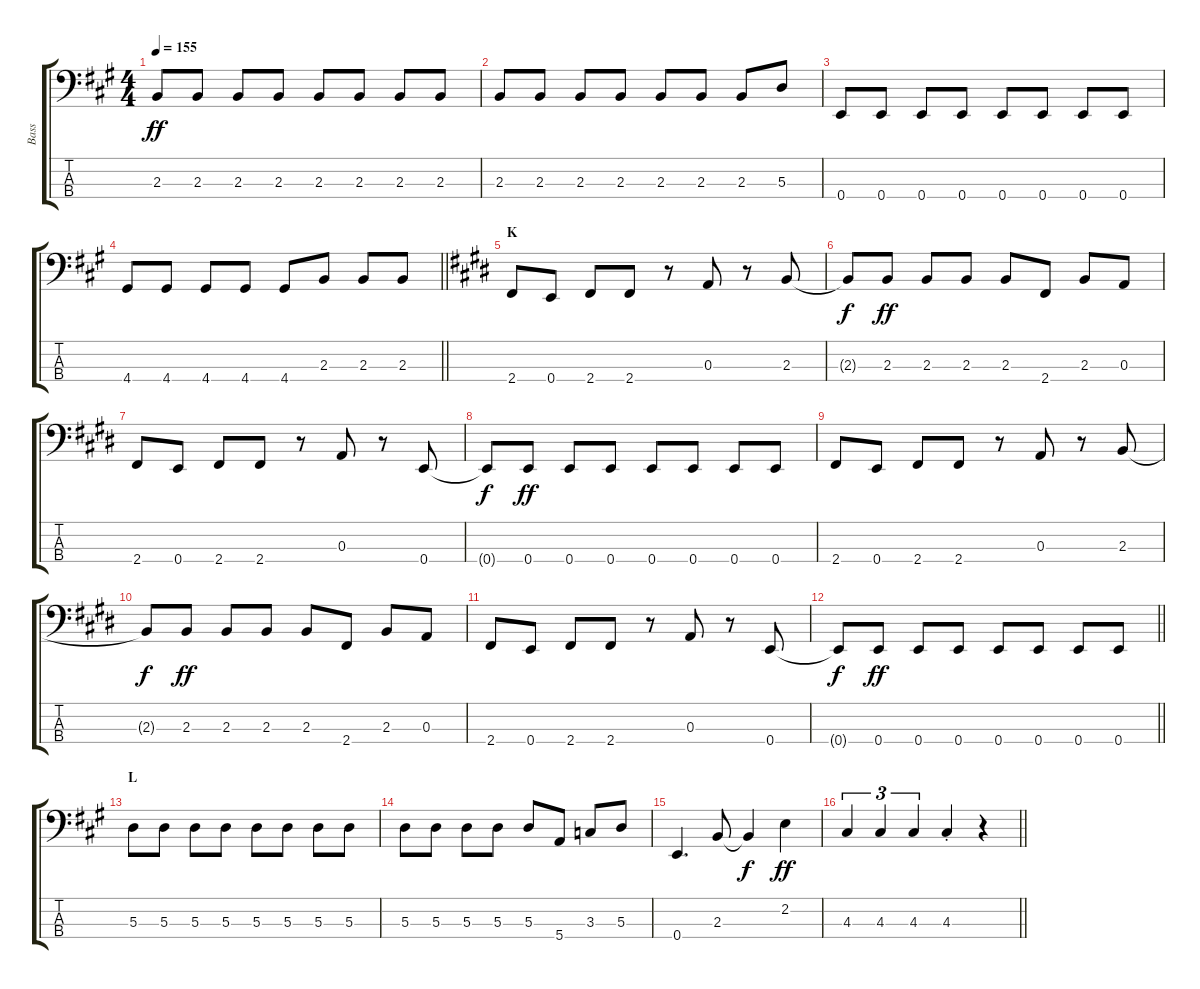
\track ("Bass" "Bass") {instrument electricbasspick}
\staff {score tabs}
\tuning (G2 D2 A1 E1) {hide}
\ts (4 4)
\tempo 155
\clef f4
\ks a
2.3.8{dy ff} 2.3.8 2.3.8 2.3.8 2.3.8 2.3.8 2.3.8 2.3.8 |
2.3.8 2.3.8 2.3.8 2.3.8 2.3.8 2.3.8 2.3.8 5.3.8 |
0.4.8 0.4.8 0.4.8 0.4.8 0.4.8 0.4.8 0.4.8 0.4.8 |
\barLineRight lightlight
4.4.8 4.4.8 4.4.8 4.4.8 4.4.8 2.3.8 2.3.8 2.3.8 |
\section ("" "K")
\ks e
2.4.8 0.4.8 2.4.8 2.4.8 r.8 0.3.8 r.8 2.3.8 |
2.3{t}.8{dy f} 2.3.8{dy ff} 2.3.8 2.3.8 2.3.8 2.4.8 2.3.8 0.3.8 |
2.4.8 0.4.8 2.4.8 2.4.8 r.8 0.3.8 r.8 0.4.8 |
0.4{t}.8{dy f} 0.4.8{dy ff} 0.4.8 0.4.8 0.4.8 0.4.8 0.4.8 0.4.8 |
2.4.8 0.4.8 2.4.8 2.4.8 r.8 0.3.8 r.8 2.3.8 |
2.3{t}.8{dy f} 2.3.8{dy ff} 2.3.8 2.3.8 2.3.8 2.4.8 2.3.8 0.3.8 |
2.4.8 0.4.8 2.4.8 2.4.8 r.8 0.3.8 r.8 0.4.8 |
\barLineRight lightlight
0.4{t}.8{dy f} 0.4.8{dy ff} 0.4.8 0.4.8 0.4.8 0.4.8 0.4.8 0.4.8 |
\section ("" "L")
\ks a
5.3.8 5.3.8 5.3.8 5.3.8 5.3.8 5.3.8 5.3.8 5.3.8 |
5.3.8 5.3.8 5.3.8 5.3.8 5.3.8 5.4.8 3.3.8 5.3.8 |
0.4.4{d} 2.3.8 2.3{t}.4{dy f} 2.2.4{dy ff} |
\barLineRight lightlight
4.3.4{tu (3 2)} 4.3.4{tu (3 2)} 4.3.4{tu (3 2)} 4.3{st}.4 r.4
